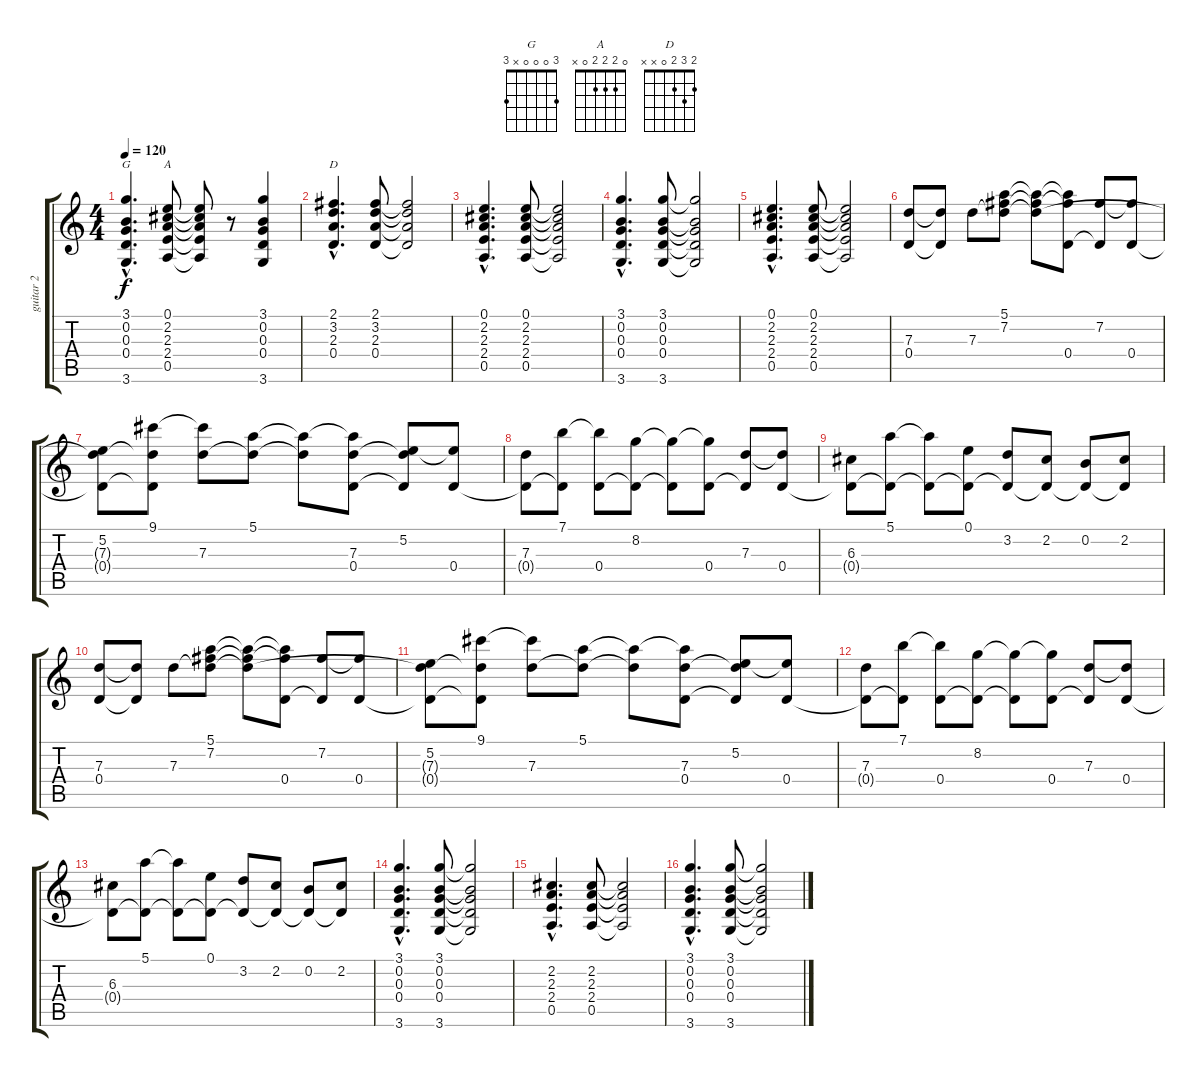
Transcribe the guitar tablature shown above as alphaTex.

\track ("guitar 2" "guitar 2") {instrument overdrivenguitar}
\staff {score tabs}
\tuning (E4 B3 G3 D3 A2 E2) {hide}
\chord ("G" 3 0 0 0 x 3)
\chord ("A" 0 2 2 2 0 x)
\chord ("D" 2 3 2 0 x x)
\ts (4 4)
\tempo 120
\clef g2
\ks c
(3.1{hac} 0.2{hac} 0.3{hac} 0.4{hac} 3.6{hac}).4{d ch "G" dy f} (0.1 2.2 2.3 2.4 0.5).8{ch "A"} (0.1{t} 2.2{t} 2.3{t} 2.4{t} 0.5{t}).8 r.8 (3.1 0.2 0.3 0.4 3.6).4 |
(2.1{hac} 3.2{hac} 2.3{hac} 0.4{hac}).4{d ch "D"} (2.1 3.2 2.3 0.4).8 (2.1{t} 3.2{t} 2.3{t} 0.4{t}).2 |
(0.1{hac} 2.2{hac} 2.3{hac} 2.4{hac} 0.5{hac}).4{d} (0.1 2.2 2.3 2.4 0.5).8 (0.1{t} 2.2{t} 2.3{t} 2.4{t} 0.5{t}).2 |
(3.1{hac} 0.2{hac} 0.3{hac} 0.4{hac} 3.6{hac}).4{d} (3.1 0.2 0.3 0.4 3.6).8 (3.1{t} 0.2{t} 0.3{t} 0.4{t} 3.6{t}).2 |
(0.1{hac} 2.2{hac} 2.3{hac} 2.4{hac} 0.5{hac}).4{d} (0.1 2.2 2.3 2.4 0.5).8 (0.1{t} 2.2{t} 2.3{t} 2.4{t} 0.5{t}).2 |
(7.3 0.4).8 (7.3{t} 0.4{t}).8 7.3.8 (5.1 7.2 7.3{t}).8 (5.1{t} 7.2{t} 7.3{t}).8 (5.1{t} 7.2{t} 0.4).8 (7.2 0.4{t}).8 (7.2{t} 0.4).8 |
(5.2 7.3{t} 0.4{t}).8 (9.1 7.3{t} 0.4{t}).8 (9.1{t} 7.3).8 (5.1 7.3{t}).8 (5.1{t} 7.3{t}).8 (5.1{t} 7.3 0.4).8 (5.2 7.3{t} 0.4{t}).8 (5.2{t} 0.4).8 |
(7.3 0.4{t}).8 (7.1 0.4{t}).8 (7.1{t} 0.4).8 (8.2 0.4{t}).8 (8.2{t} 0.4{t}).8 (8.2{t} 0.4).8 (7.3 0.4{t}).8 (7.3{t} 0.4).8 |
(6.3 0.4{t}).8 (5.1 0.4{t}).8 (5.1{t} 0.4{t}).8 (0.1 0.4{t}).8 (3.2 0.4{t}).8 (2.2 0.4{t}).8 (0.2 0.4{t}).8 (2.2 0.4{t}).8 |
(7.3 0.4).8 (7.3{t} 0.4{t}).8 7.3.8 (5.1 7.2 7.3{t}).8 (5.1{t} 7.2{t} 7.3{t}).8 (5.1{t} 7.2{t} 0.4).8 (7.2 0.4{t}).8 (7.2{t} 0.4).8 |
(5.2 7.3{t} 0.4{t}).8 (9.1 7.3{t} 0.4{t}).8 (9.1{t} 7.3).8 (5.1 7.3{t}).8 (5.1{t} 7.3{t}).8 (5.1{t} 7.3 0.4).8 (5.2 7.3{t} 0.4{t}).8 (5.2{t} 0.4).8 |
(7.3 0.4{t}).8 (7.1 0.4{t}).8 (7.1{t} 0.4).8 (8.2 0.4{t}).8 (8.2{t} 0.4{t}).8 (8.2{t} 0.4).8 (7.3 0.4{t}).8 (7.3{t} 0.4).8 |
(6.3 0.4{t}).8 (5.1 0.4{t}).8 (5.1{t} 0.4{t}).8 (0.1 0.4{t}).8 (3.2 0.4{t}).8 (2.2 0.4{t}).8 (0.2 0.4{t}).8 (2.2 0.4{t}).8 |
(3.1{hac} 0.2{hac} 0.3{hac} 0.4{hac} 3.6{hac}).4{d} (3.1 0.2 0.3 0.4 3.6).8 (3.1{t} 0.2{t} 0.3{t} 0.4{t} 3.6{t}).2 |
(2.2{hac} 2.3{hac} 2.4{hac} 0.5{hac}).4{d} (2.2 2.3 2.4 0.5).8 (2.2{t} 2.3{t} 2.4{t} 0.5{t}).2 |
(3.1{hac} 0.2{hac} 0.3{hac} 0.4{hac} 3.6{hac}).4{d} (3.1 0.2 0.3 0.4 3.6).8 (3.1{t} 0.2{t} 0.3{t} 0.4{t} 3.6{t}).2
